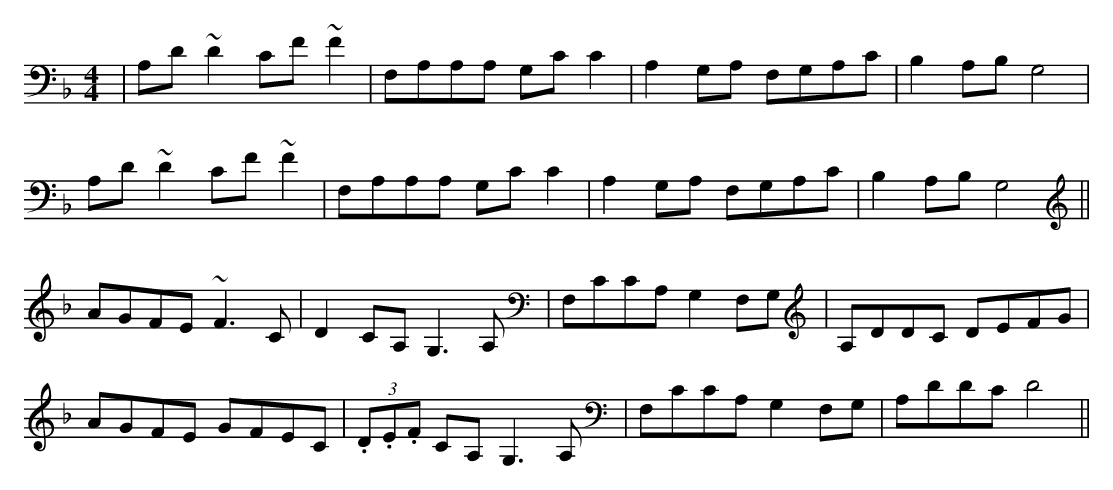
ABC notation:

X:1
M:4/4
K:F
|A,D ~D2 CF ~F2|F,A,A,A, G,C C2|A,2 G,A, F,G,A,C|B,2 A,B,G,4|
A,D ~D2 CF ~F2|F,A,A,A, G,C C2|A,2 G,A, F,G,A,C|B,2 A,B,G,4||
AGFE ~F3 C|D2 CA, G,3 A,|F,CCA, G,2 F,G,|A,DDC DEFG|
AGFE GFEC|(3.D.E.F CA, G,3 A,|F,CCA, G,2 F,G,|A,DDC D4||
